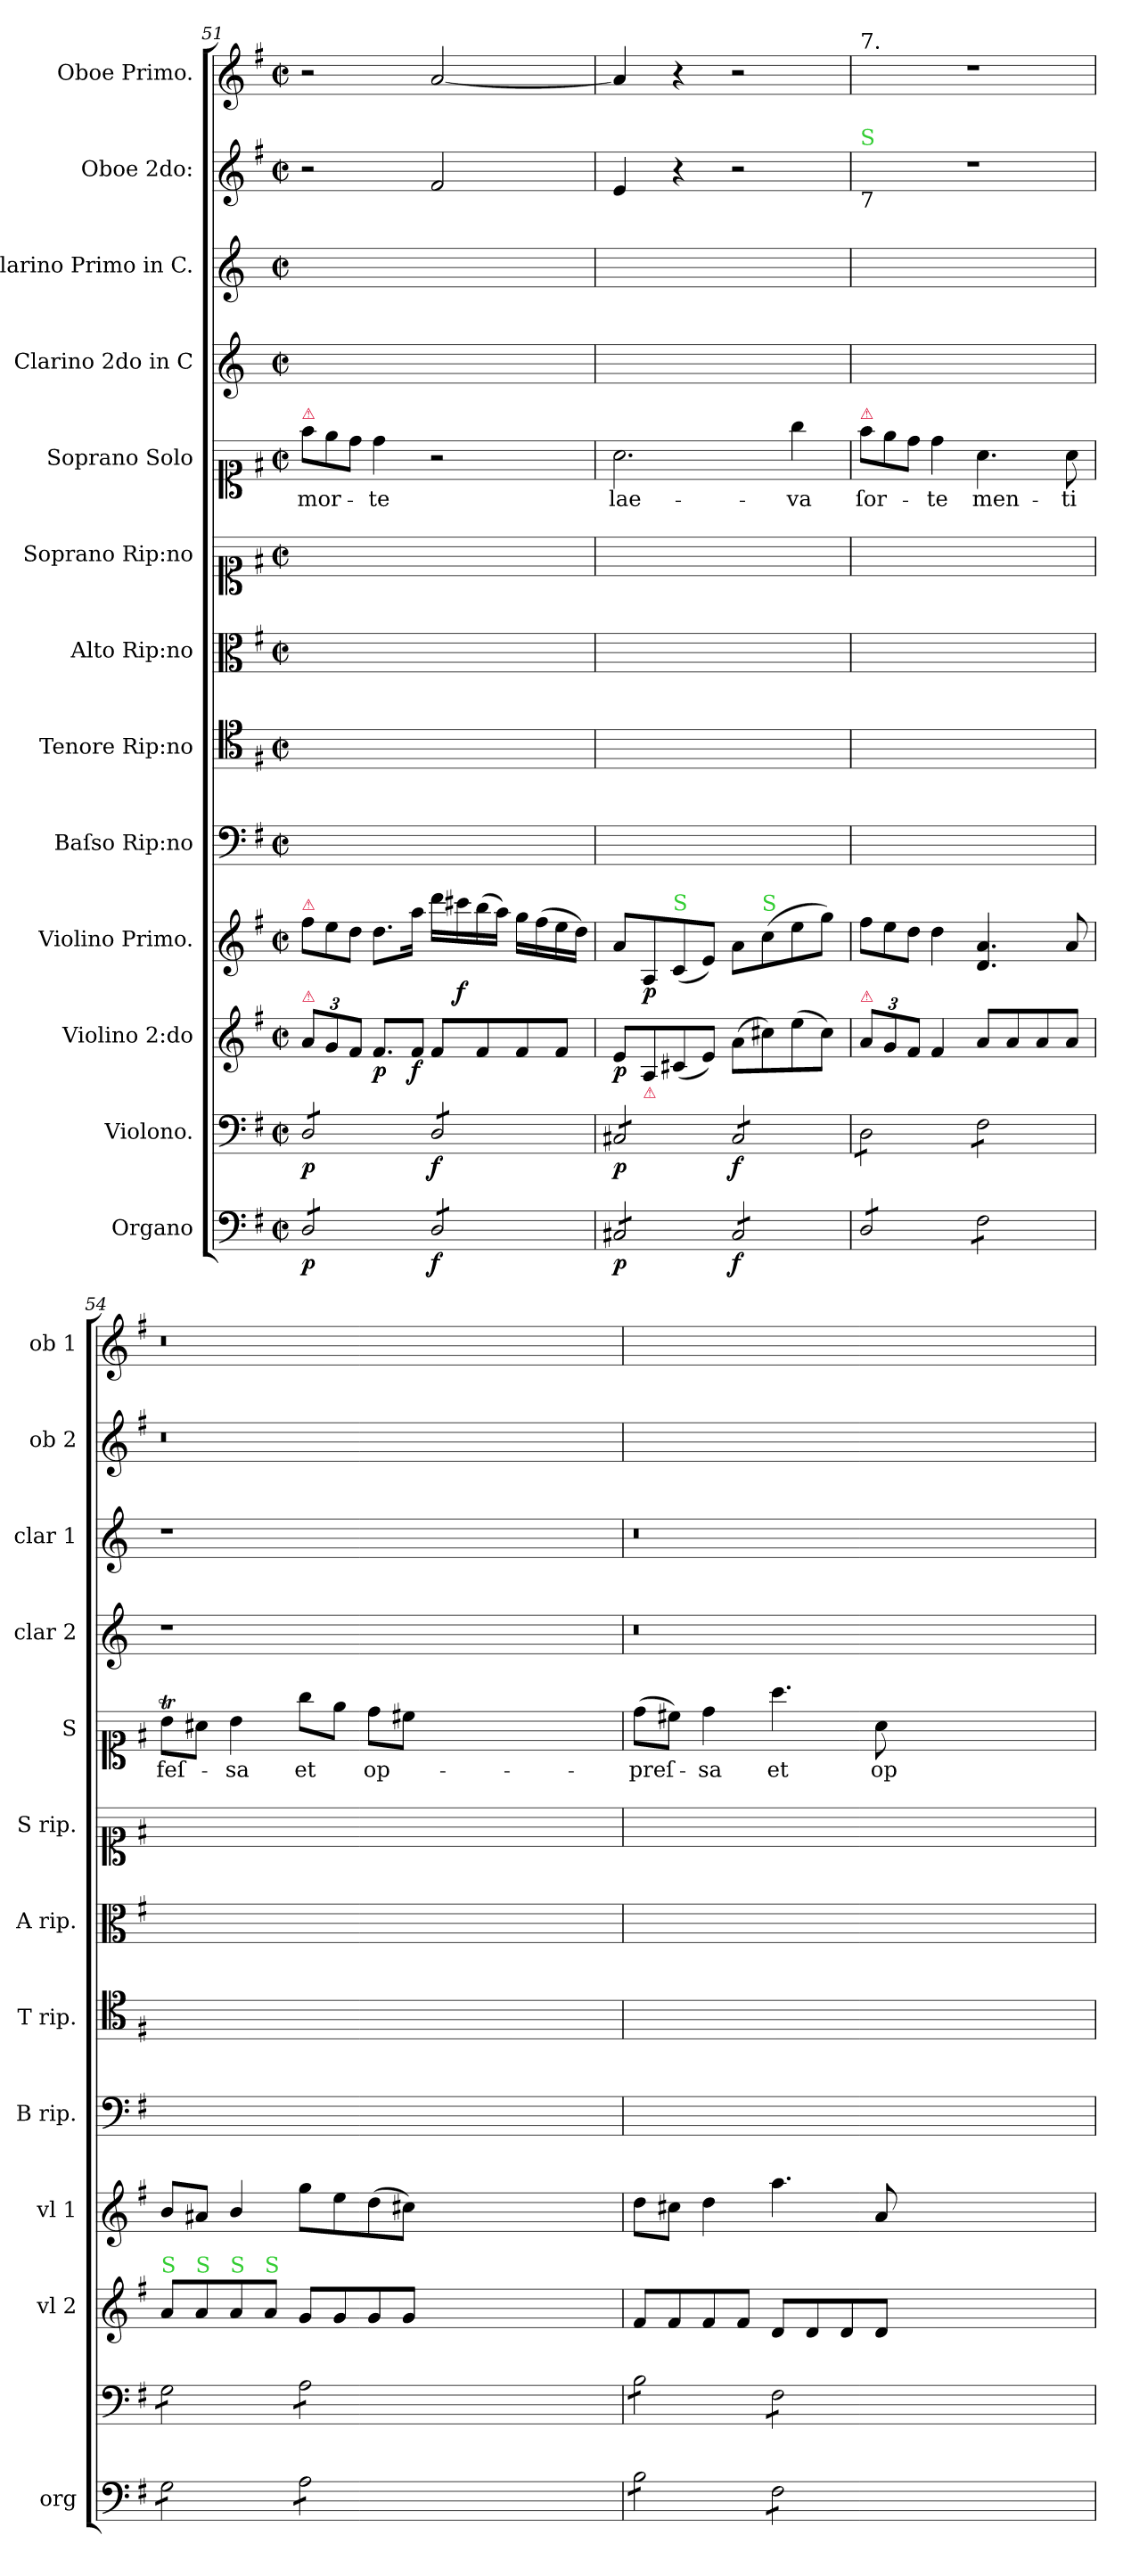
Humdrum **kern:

**kern	**dynam	**kern	**dynam	**kern	**dynam	**kern	**dynam	**kern	**kern	**kern	**kern	**kern	**text	**kern	**kern	**kern	**kern
*part13	*part13	*part12	*part12	*part11	*part11	*part10	*part10	*part9	*part8	*part7	*part6	*part5	*part5	*part4	*part3	*part2	*part1
*staff13	*staff13	*staff12	*staff12	*staff11	*staff11	*staff10	*staff10	*staff9	*staff8	*staff7	*staff6	*staff5	*staff5	*staff4	*staff3	*staff2	*staff1
*I"Organo	*	*I"Violono.	*	*I"Violino 2:do	*	*I"Violino Primo.	*	*I"Baſso Rip:no	*I"Tenore Rip:no	*I"Alto Rip:no	*I"Soprano Rip:no	*I"Soprano Solo	*	*I"Clarino 2do in C	*I"clarino Primo in C.	*I"Oboe 2do:	*I"Oboe Primo.
*I'org	*	*	*	*I'vl 2	*	*I'vl 1	*	*I'B rip.	*I'T rip.	*I'A rip.	*I'S rip.	*I'S	*	*I'clar 2	*I'clar 1	*I'ob 2	*I'ob 1
*clefF4	*	*clefF4	*	*clefG2	*	*clefG2	*	*clefF4	*clefC4	*clefC3	*clefC1	*clefC1	*	*clefG2	*clefG2	*clefG2	*clefG2
*k[f#]	*	*k[f#]	*	*k[f#]	*	*k[f#]	*	*k[f#]	*k[f#]	*k[f#]	*k[f#]	*k[f#]	*	*k[]	*k[]	*k[f#]	*k[f#]
*G:	*	*G:	*	*G:	*	*G:	*	*G:	*G:	*G:	*G:	*G:	*	*	*	*G:	*G:
*M2/2	*	*M2/2	*	*M2/2	*	*M2/2	*	*M2/2	*M2/2	*M2/2	*M2/2	*M2/2	*	*M2/2	*M2/2	*M2/2	*M2/2
*met(c|)	*	*met(c|)	*	*met(c|)	*	*met(c|)	*	*met(c|)	*met(c|)	*met(c|)	*met(c|)	*met(c|)	*	*met(c|)	*met(c|)	*met(c|)	*met(c|)
*	*	*	*	*	*	*Xtuplet	*	*	*	*	*	*Xtuplet	*	*	*	*	*
=51	=51	=51	=51	=51	=51	=51	=51	=51	=51	=51	=51	=51	=51	=51	=51	=51	=51
!	!	!	!	!	!	!	!	!	!	!	!	!LO:TX:a:color=crimson:t=⚠	!	!	!	!	!
!	!	!	!	!	!	!LO:TX:a:color=crimson:t=⚠	!	!	!	!	!	!	!	!	!	!	!
!	!	!	!	!LO:TX:a:color=crimson:t=⚠	!	!	!	!	!	!	!	!	!	!	!	!	!
*tremolo	*	*	*	*	*	*	*	*	*	*	*	*	*	*	*	*	*
*	*	*tremolo	*	*	*	*	*	*	*	*	*	*	*	*	*	*	*
8D/L	p	8D/L	p	12a/L	.	12ff#\L	.	1ryy	1ryy	1ryy	1ryy	12ff#\L	mor-	1ryy	1ryy	2r	2r
.	.	.	.	12g/	.	12ee\	.	.	.	.	.	12ee\	.	.	.	.	.
8D/	.	8D/	.	.	.	.	.	.	.	.	.	.	.	.	.	.	.
.	.	.	.	12f#/J	.	12dd\J	.	.	.	.	.	12dd\J	.	.	.	.	.
8D/	.	8D/	.	8.f#/L	p	8.dd\L	.	.	.	.	.	4dd\	-te	.	.	.	.
8D/J	.	8D/J	.	.	.	.	.	.	.	.	.	.	.	.	.	.	.
!	!	!	!	!LO:N:vis=8	!	!	!	!	!	!	!	!	!	!	!	!	!
.	.	.	.	16f#/J	f	16aa\Jk	.	.	.	.	.	.	.	.	.	.	.
8D/L	f	8D/L	f	8f#/L	.	16ddd\LL	.	.	.	.	.	2r	.	.	.	2f#/	[2a/
!	!	!	!	!	!	!	!LO:DY:b	!	!	!	!	!	!	!	!	!	!
.	.	.	.	.	.	16ccc#X\	f	.	.	.	.	.	.	.	.	.	.
8D/	.	8D/	.	8f#/	.	(16bb\	.	.	.	.	.	.	.	.	.	.	.
.	.	.	.	.	.	16aa\JJ)	.	.	.	.	.	.	.	.	.	.	.
8D/	.	8D/	.	8f#/	.	16gg\LL	.	.	.	.	.	.	.	.	.	.	.
.	.	.	.	.	.	(16ff#\	.	.	.	.	.	.	.	.	.	.	.
8D/J	.	8D/J	.	8f#/J	.	16ee\	.	.	.	.	.	.	.	.	.	.	.
.	.	.	.	.	.	16dd\JJ)	.	.	.	.	.	.	.	.	.	.	.
=52	=52	=52	=52	=52	=52	=52	=52	=52	=52	=52	=52	=52	=52	=52	=52	=52	=52
8C#X/L	p	8C#X/L	p	8e/L	p	8a/L	.	1ryy	1ryy	1ryy	1ryy	2.a\	lae-	1ryy	1ryy	4e/	4a/]
!	!	!	!	!LO:TX:b:color=crimson:t=⚠	!	!	!	!	!	!	!	!	!	!	!	!	!
!	!	!	!	!	!	!	!LO:DY:b	!	!	!	!	!	!	!	!	!	!
8C#X/	.	8C#X/	.	8A/	.	8A/	p	.	.	.	.	.	.	.	.	.	.
!	!	!	!	!	!	!LO:TX:a:color=limegreen:t=S	!	!	!	!	!	!	!	!	!	!	!
8C#X/	.	8C#X/	.	(8c#X/	.	(8c/	.	.	.	.	.	.	.	.	.	4r	4r
8C#X/J	.	8C#X/J	.	8e/J)	.	8e/J)	.	.	.	.	.	.	.	.	.	.	.
8C#/L	f	8C#/L	f	(8a\L	.	8a\L	.	.	.	.	.	.	.	.	.	2r	2r
!	!	!	!	!	!	!LO:TX:a:color=limegreen:t=S	!	!	!	!	!	!	!	!	!	!	!
8C#/	.	8C#/	.	8cc#X\)	.	(8cc\	.	.	.	.	.	.	.	.	.	.	.
8C#/	.	8C#/	.	(8ee\	.	8ee\	.	.	.	.	.	4gg\	-va	.	.	.	.
8C#/J	.	8C#/J	.	8cc#\J)	.	8gg\J)	.	.	.	.	.	.	.	.	.	.	.
=53	=53	=53	=53	=53	=53	=53	=53	=53	=53	=53	=53	=53	=53	=53	=53	=53	=53
!	!	!	!	!	!	!	!	!	!	!	!	!	!	!	!	!	!LO:TX:a:t=7.
!	!	!	!	!	!	!	!	!	!	!	!	!	!	!	!	!LO:TX:a:color=limegreen:t=S	!
!	!	!	!	!	!	!	!	!	!	!	!	!	!	!	!	!LO:TX:b:t=7	!
!	!	!	!	!	!	!	!	!	!	!	!	!LO:TX:a:color=crimson:t=⚠	!	!	!	!	!
!	!	!	!	!LO:TX:a:color=crimson:t=⚠	!	!	!	!	!	!	!	!	!	!	!	!	!
8D/L	.	8D\L	.	12a/L	.	12ff#\L	.	1ryy	1ryy	1ryy	1ryy	12ff#\L	ſor-	1ryy	1ryy	1r	1r
.	.	.	.	12g/	.	12ee\	.	.	.	.	.	12ee\	.	.	.	.	.
8D/	.	8D\	.	.	.	.	.	.	.	.	.	.	.	.	.	.	.
.	.	.	.	12f#/J	.	12dd\J	.	.	.	.	.	12dd\J	.	.	.	.	.
8D/	.	8D\	.	4f#/	.	4dd\	.	.	.	.	.	4dd\	-te	.	.	.	.
8D/J	.	8D\J	.	.	.	.	.	.	.	.	.	.	.	.	.	.	.
8F#\L	.	8F#\L	.	8a/L	.	4.d/ 4.a/	.	.	.	.	.	4.a\	men-	.	.	.	.
8F#\	.	8F#\	.	8a/	.	.	.	.	.	.	.	.	.	.	.	.	.
8F#\	.	8F#\	.	8a/	.	.	.	.	.	.	.	.	.	.	.	.	.
8F#\J	.	8F#\J	.	8a/J	.	8a/	.	.	.	.	.	8a\	-ti	.	.	.	.
=54	=54	=54	=54	=54	=54	=54	=54	=54	=54	=54	=54	=54	=54	=54	=54	=54	=54
!	!	!	!	!LO:TX:a:color=limegreen:t=S	!	!	!	!	!	!	!	!	!	!	!	!	!
8G\L	.	8G\L	.	8a/L	.	8b/L	.	1ryy	1ryy	1ryy	1ryy	8bt\L	feſ-	1r	1r	0.r	0.r
!	!	!	!	!LO:TX:a:color=limegreen:t=S	!	!	!	!	!	!	!	!	!	!	!	!	!
8G\	.	8G\	.	8a/	.	8a#X/J	.	.	.	.	.	8a#X\J	.	.	.	.	.
!	!	!	!	!LO:TX:a:color=limegreen:t=S	!	!	!	!	!	!	!	!	!	!	!	!	!
8G\	.	8G\	.	8a/	.	4b/	.	.	.	.	.	4b\	-sa	.	.	.	.
!	!	!	!	!LO:TX:a:color=limegreen:t=S	!	!	!	!	!	!	!	!	!	!	!	!	!
8G\J	.	8G\J	.	8a/J	.	.	.	.	.	.	.	.	.	.	.	.	.
8A\L	.	8A\L	.	8g/L	.	8gg\L	.	.	.	.	.	8gg\L	et	.	.	.	.
8A\	.	8A\	.	8g/	.	8ee\	.	.	.	.	.	8ee\J	.	.	.	.	.
8A\	.	8A\	.	8g/	.	(8dd\	.	.	.	.	.	8dd\L	op-	.	.	.	.
8A\J	.	8A\J	.	8g/J	.	8cc#X\J)	.	.	.	.	.	8cc#X\J	.	.	.	.	.
0ryy	.	0ryy	.	0ryy	.	0ryy	.	0ryy	0ryy	0ryy	0ryy	0ryy	.	0ryy	0ryy	.	.
=55	=55	=55	=55	=55	=55	=55	=55	=55	=55	=55	=55	=55	=55	=55	=55	=55	=55
8B\L	.	8B\L	.	8f#/L	.	8dd\L	.	1ryy	1ryy	1ryy	1ryy	(8dd\L	-preſ-	0.r	0.r	0.ryy	0.ryy
8B\	.	8B\	.	8f#/	.	8cc#X\J	.	.	.	.	.	8cc#X\J)	.	.	.	.	.
8B\	.	8B\	.	8f#/	.	4dd\	.	.	.	.	.	4dd\	-sa	.	.	.	.
8B\J	.	8B\J	.	8f#/J	.	.	.	.	.	.	.	.	.	.	.	.	.
8F#\L	.	8F#\L	.	8d/L	.	4.aa\	.	.	.	.	.	4.aa\	et	.	.	.	.
8F#\	.	8F#\	.	8d/	.	.	.	.	.	.	.	.	.	.	.	.	.
8F#\	.	8F#\	.	8d/	.	.	.	.	.	.	.	.	.	.	.	.	.
8F#\J	.	8F#\J	.	8d/J	.	8a/	.	.	.	.	.	8a\	op-	.	.	.	.
*	*	*Xtremolo	*	*	*	*	*	*	*	*	*	*	*	*	*	*	*
*Xtremolo	*	*	*	*	*	*	*	*	*	*	*	*	*	*	*	*	*
0ryy	.	0ryy	.	0ryy	.	0ryy	.	0ryy	0ryy	0ryy	0ryy	0ryy	.	.	.	.	.
=	=	=	=	=	=	=	=	=	=	=	=	=	=	=	=	=	=
*-	*-	*-	*-	*-	*-	*-	*-	*-	*-	*-	*-	*-	*-	*-	*-	*-	*-
